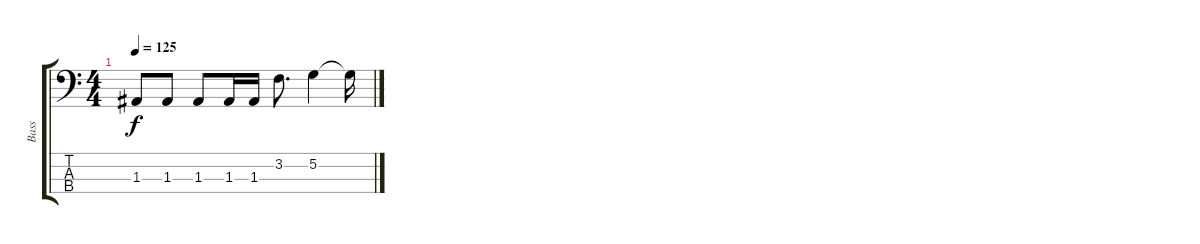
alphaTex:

\track ("Bass" "Bass") {instrument electricbassfinger}
\staff {score tabs}
\tuning (G2 D2 A1 E1) {hide}
\ts (4 4)
\tempo 125
\clef f4
\ks c
1.3.8{dy f} 1.3.8 1.3.8 1.3.16 1.3.16 3.2.8{d} 5.2.4 5.2{t}.16
